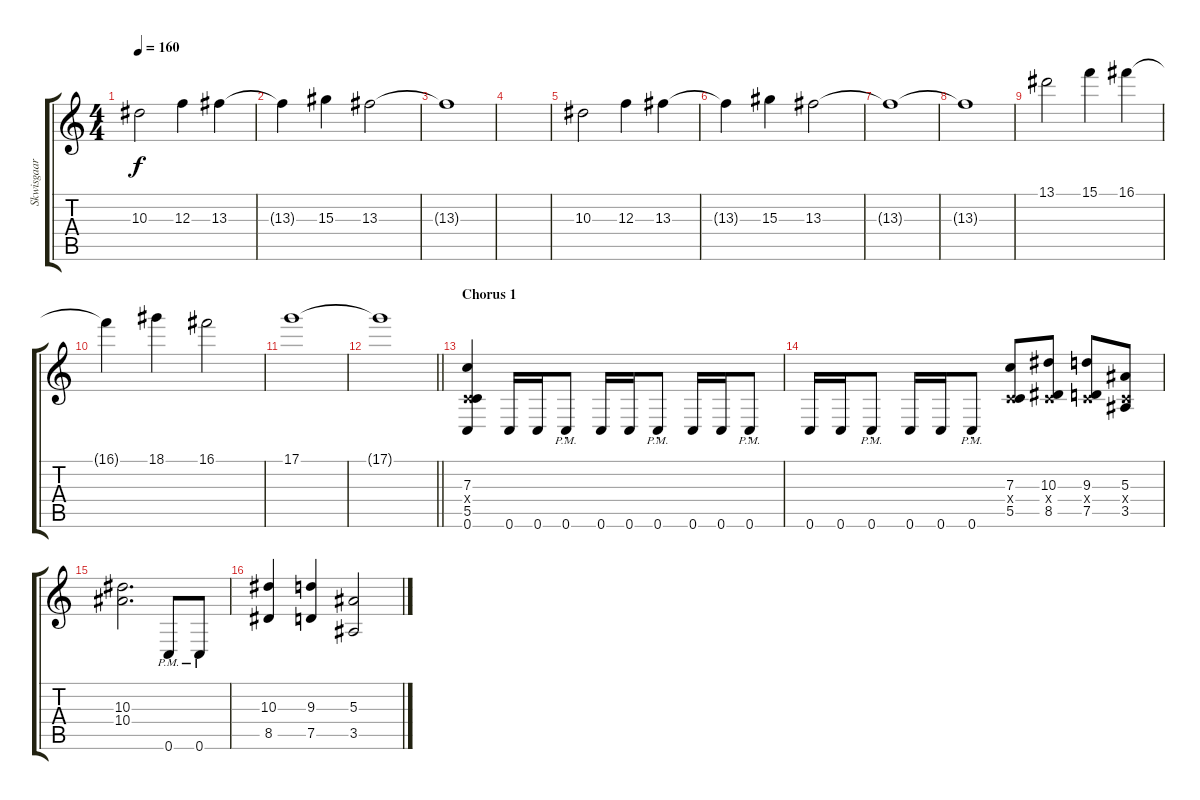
\track ("Skwisgaar" "Skwisgaar") {instrument distortionguitar}
\staff {score tabs}
\tuning (D4 A3 F3 C3 G2 C2) {hide}
\ts (4 4)
\tempo 160
\clef g2
\ks c
10.3.2{dy f} 12.3.4 13.3.4 |
13.3{t}.4 15.3.4 13.3.2 |
13.3{t}.1 |
|
10.3.2 12.3.4 13.3.4 |
13.3{t}.4 15.3.4 13.3.2 |
13.3{t}.1 |
13.3{t}.1 |
13.1.2 15.1.4 16.1.4 |
16.1{t}.4 18.1.4 16.1.2 |
17.1.1 |
\barLineRight lightlight
17.1{t}.1{volume 3} |
\section ("" "Chorus 1")
(7.3 0.4{x} 5.5 0.6).4{volume 12} 0.6.16 0.6.16 0.6{pm st}.8 0.6.16 0.6.16 0.6{pm st}.8 0.6.16 0.6.16 0.6{pm st}.8 |
0.6.16 0.6.16 0.6{pm st}.8 0.6.16 0.6.16 0.6{pm st}.8 (7.3 0.4{x} 5.5).8 (10.3 0.4{x} 8.5).8 (9.3 0.4{x} 7.5).8 (5.3 0.4{x} 3.5).8 |
(10.3 10.4).2{d} 0.6{pm}.8 0.6{pm}.8 |
(10.3 8.5).4 (9.3 7.5).4 (5.3 3.5).2
